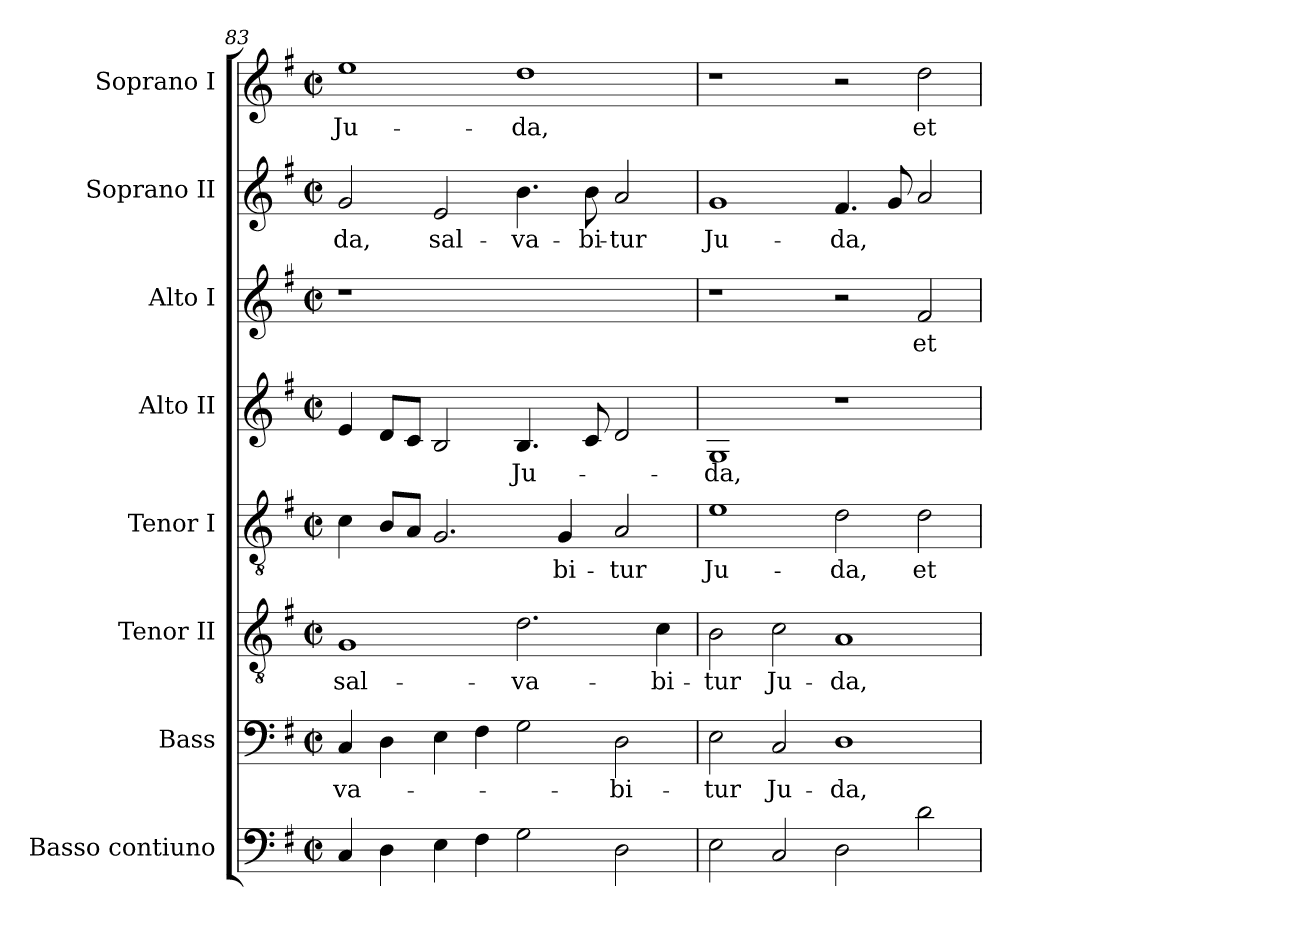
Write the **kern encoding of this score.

**kern	**kern	**text	**kern	**text	**kern	**text	**kern	**text	**kern	**text	**kern	**text	**kern	**text
*part8	*part7	*part7	*part6	*part6	*part5	*part5	*part4	*part4	*part3	*part3	*part2	*part2	*part1	*part1
*staff8	*staff7	*staff7	*staff6	*staff6	*staff5	*staff5	*staff4	*staff4	*staff3	*staff3	*staff2	*staff2	*staff1	*staff1
*I"Basso contiuno	*I"Bass	*	*I"Tenor II	*	*I"Tenor I	*	*I"Alto II	*	*I"Alto I	*	*I"Soprano II	*	*I"Soprano I	*
*	*I'B	*	*	*	*I'T	*	*	*	*I'A	*	*	*	*	*
*clefF4	*clefF4	*	*clefGv2	*	*clefGv2	*	*clefG2	*	*clefG2	*	*clefG2	*	*clefG2	*
*k[f#]	*k[f#]	*	*k[f#]	*	*k[f#]	*	*k[f#]	*	*k[f#]	*	*k[f#]	*	*k[f#]	*
*G:	*G:	*	*G:	*	*G:	*	*G:	*	*G:	*	*G:	*	*G:	*
*M2/2	*M2/2	*	*M2/2	*	*M2/2	*	*M2/2	*	*M2/2	*	*M2/2	*	*M2/2	*
*met(c|)	*met(c|)	*	*met(c|)	*	*met(c|)	*	*met(c|)	*	*met(c|)	*	*met(c|)	*	*met(c|)	*
=83	=83	=83	=83	=83	=83	=83	=83	=83	=83	=83	=83	=83	=83	=83
!	!	!LO:LY:b:color=#000000	!	!	!	!	!	!	!	!	!	!	!	!
!	!	!	!	!LO:LY:b:color=#000000	!	!	!	!	!LO:N:vis=1	!	!	!	!	!
!	!	!	!	!	!	!	!	!	!	!	!	!LO:LY:b:color=#000000	!	!
!	!	!	!	!	!	!	!	!	!	!	!	!	!	!LO:LY:b:color=#000000
4Ci/	4Ci/	-va-	1Gi	sal-	4ci\	.	4ei/	.	1r	.	2gi/	-da,	1eei	Ju-
4Di\	4Di\	.	.	.	8Bi/L	.	8di/L	.	.	.	.	.	.	.
.	.	.	.	.	8Ai/J	.	8ci/J	.	.	.	.	.	.	.
!	!	!	!	!	!	!	!	!	!	!	!	!LO:LY:b:color=#000000	!	!
4Ei\	4Ei\	.	.	.	2.Gi/	.	2Bi/	.	.	.	2ei/	sal-	.	.
4F#i\	4F#i\	.	.	.	.	.	.	.	.	.	.	.	.	.
!	!	!	!	!LO:LY:b:color=#000000	!	!	!	!	!	!	!	!	!	!
!	!	!	!	!	!	!	!	!LO:LY:b:color=#000000	!	!	!	!	!	!
!	!	!	!	!	!	!	!	!	!	!	!	!LO:LY:b:color=#000000	!	!
!	!	!	!	!	!	!	!	!	!	!	!	!	!	!LO:LY:b:color=#000000
2Gi\	2Gi\	.	2.di\	-va-	.	.	4.Bi/	Ju-	1ryy	.	4.bi\	-va-	1ddi	-da,
!	!	!	!	!	!	!LO:LY:b:color=#000000	!	!	!	!	!	!	!	!
.	.	.	.	.	4Gi/	-bi-	.	.	.	.	.	.	.	.
!	!	!	!	!	!	!	!	!	!	!	!	!LO:LY:b:color=#000000	!	!
.	.	.	.	.	.	.	8ci/	.	.	.	8bi\	-bi-	.	.
!	!	!LO:LY:b:color=#000000	!	!	!	!	!	!	!	!	!	!	!	!
!	!	!	!	!	!	!LO:LY:b:color=#000000	!	!	!	!	!	!	!	!
!	!	!	!	!	!	!	!	!	!	!	!	!LO:LY:b:color=#000000	!	!
2Di\	2Di\	-bi-	.	.	2Ai/	-tur	2di/	.	.	.	2ai/	-tur	.	.
!	!	!	!	!LO:LY:b:color=#000000	!	!	!	!	!	!	!	!	!	!
.	.	.	4ci\	-bi-	.	.	.	.	.	.	.	.	.	.
!!LO:LB:g=z
=84	=84	=84	=84	=84	=84	=84	=84	=84	=84	=84	=84	=84	=84	=84
!	!	!LO:LY:b:color=#000000	!	!	!	!	!	!	!	!	!	!	!	!
!	!	!	!	!LO:LY:b:color=#000000	!	!	!	!	!	!	!	!	!	!
!	!	!	!	!	!	!LO:LY:b:color=#000000	!	!	!	!	!	!	!	!
!	!	!	!	!	!	!	!	!LO:LY:b:color=#000000	!	!	!	!	!	!
!	!	!	!	!	!	!	!	!	!	!	!	!LO:LY:b:color=#000000	!	!
2Ei\	2Ei\	-tur	2Bi\	-tur	1ei	Ju-	1Gi	-da,	1r	.	1gi	Ju-	1r	.
!	!	!LO:LY:b:color=#000000	!	!	!	!	!	!	!	!	!	!	!	!
!	!	!	!	!LO:LY:b:color=#000000	!	!	!	!	!	!	!	!	!	!
2Ci/	2Ci/	Ju-	2ci\	Ju-	.	.	.	.	.	.	.	.	.	.
!	!	!LO:LY:b:color=#000000	!	!	!	!	!	!	!	!	!	!	!	!
!	!	!	!	!LO:LY:b:color=#000000	!	!	!	!	!	!	!	!	!	!
!	!	!	!	!	!	!LO:LY:b:color=#000000	!	!	!	!	!	!	!	!
!	!	!	!	!	!	!	!	!	!	!	!	!LO:LY:b:color=#000000	!	!
2Di\	1Di	-da,	1Ai	-da,	2di\	-da,	1r	.	2r	.	4.f#i/	-da,	2r	.
.	.	.	.	.	.	.	.	.	.	.	8gi/	.	.	.
!	!	!	!	!	!	!LO:LY:b:color=#000000	!	!	!	!	!	!	!	!
!	!	!	!	!	!	!	!	!	!	!LO:LY:b:color=#000000	!	!	!	!
!	!	!	!	!	!	!	!	!	!	!	!	!	!	!LO:LY:b:color=#000000
2di\	.	.	.	.	2di\	et	.	.	2f#i/	et	2ai/	.	2ddi\	et
=	=	=	=	=	=	=	=	=	=	=	=	=	=	=
*-	*-	*-	*-	*-	*-	*-	*-	*-	*-	*-	*-	*-	*-	*-
